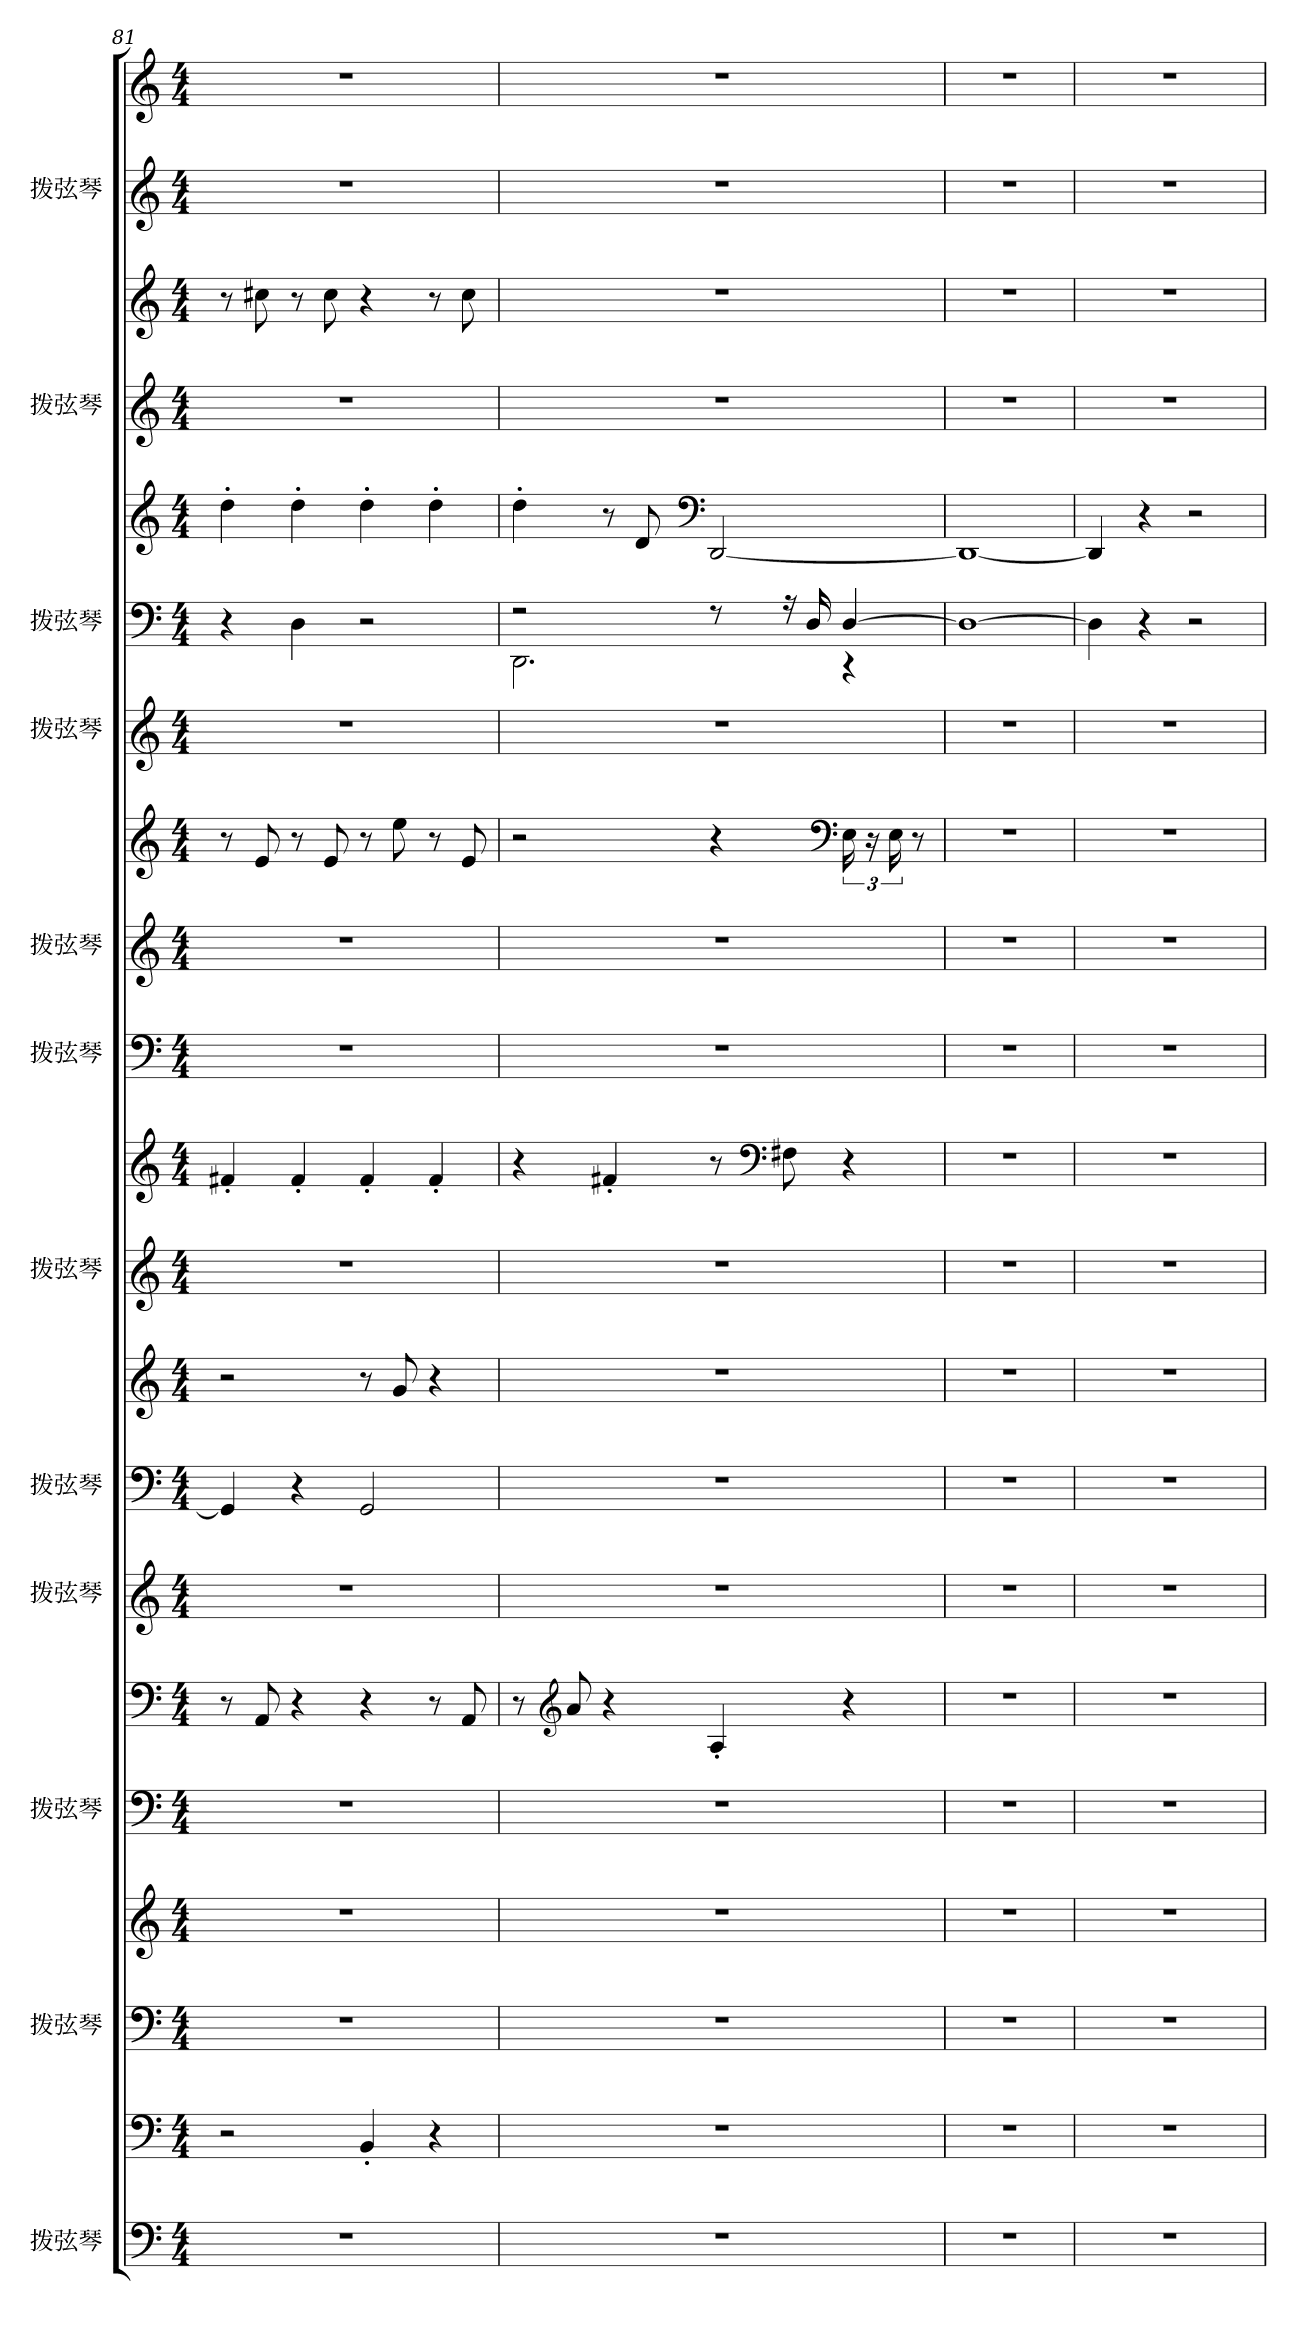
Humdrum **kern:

**kern	**kern	**kern	**kern	**kern	**kern	**kern	**kern	**kern	**kern	**kern	**kern	**kern	**kern	**kern	**kern	**kern	**kern	**kern	**kern	**kern
*part12	*part12	*part11	*part11	*part10	*part10	*part9	*part8	*part8	*part7	*part7	*part6	*part5	*part5	*part4	*part3	*part3	*part2	*part2	*part1	*part1
*staff21	*staff20	*staff19	*staff18	*staff17	*staff16	*staff15	*staff14	*staff13	*staff12	*staff11	*staff10	*staff9	*staff8	*staff7	*staff6	*staff5	*staff4	*staff3	*staff2	*staff1
*I"拨弦琴	*	*I"拨弦琴	*	*I"拨弦琴	*	*I"拨弦琴	*I"拨弦琴	*	*I"拨弦琴	*	*I"拨弦琴	*I"拨弦琴	*	*I"拨弦琴	*I"拨弦琴	*	*I"拨弦琴	*	*I"拨弦琴	*
*clefF4	*clefF4	*clefF4	*clefG2	*clefF4	*clefF4	*clefG2	*clefF4	*clefG2	*clefG2	*clefG2	*clefF4	*clefG2	*clefG2	*clefG2	*clefF4	*clefG2	*clefG2	*clefG2	*clefG2	*clefG2
*k[]	*k[]	*k[]	*k[]	*k[]	*k[]	*k[]	*k[]	*k[]	*k[]	*k[]	*k[]	*k[]	*k[]	*k[]	*k[]	*k[]	*k[]	*k[]	*k[]	*k[]
*M4/4	*M4/4	*M4/4	*M4/4	*M4/4	*M4/4	*M4/4	*M4/4	*M4/4	*M4/4	*M4/4	*M4/4	*M4/4	*M4/4	*M4/4	*M4/4	*M4/4	*M4/4	*M4/4	*M4/4	*M4/4
=81	=81	=81	=81	=81	=81	=81	=81	=81	=81	=81	=81	=81	=81	=81	=81	=81	=81	=81	=81	=81
1r	2r	1r	1r	1r	8r	1r	4GG/]	2r	1r	4f#X'/	1r	1r	8r	1r	4r	4dd'\	1r	8r	1r	1r
.	.	.	.	.	8AA/	.	.	.	.	.	.	.	8e/	.	.	.	.	8cc#X\	.	.
.	.	.	.	.	4r	.	4r	.	.	4f#'/	.	.	8r	.	4D\	4dd'\	.	8r	.	.
.	.	.	.	.	.	.	.	.	.	.	.	.	8e/	.	.	.	.	8cc#\	.	.
.	4BB'/	.	.	.	4r	.	2GG/	8r	.	4f#'/	.	.	8r	.	2r	4dd'\	.	4r	.	.
.	.	.	.	.	.	.	.	8g/	.	.	.	.	8ee\	.	.	.	.	.	.	.
.	4r	.	.	.	8r	.	.	4r	.	4f#'/	.	.	8r	.	.	4dd'\	.	8r	.	.
.	.	.	.	.	8AA/	.	.	.	.	.	.	.	8e/	.	.	.	.	8cc#\	.	.
=82	=82	=82	=82	=82	=82	=82	=82	=82	=82	=82	=82	=82	=82	=82	=82	=82	=82	=82	=82	=82
*	*	*	*	*	*	*	*	*	*	*	*	*	*	*	*^	*	*	*	*	*
1r	1r	1r	1r	1r	8r	1r	1r	1r	1r	4r	1r	1r	2r	1r	2r	2.DD\	4dd'\	1r	1r	1r	1r
*	*	*	*	*	*clefG2	*	*	*	*	*	*	*	*	*	*	*	*	*	*	*	*
.	.	.	.	.	8a/	.	.	.	.	.	.	.	.	.	.	.	.	.	.	.	.
.	.	.	.	.	4r	.	.	.	.	4f#X'/	.	.	.	.	.	.	8r	.	.	.	.
.	.	.	.	.	.	.	.	.	.	.	.	.	.	.	.	.	8d/	.	.	.	.
*	*	*	*	*	*	*	*	*	*	*	*	*	*	*	*	*	*clefF4	*	*	*	*
.	.	.	.	.	4A'/	.	.	.	.	8r	.	.	4r	.	8r	.	[2DD/	.	.	.	.
*	*	*	*	*	*	*	*	*	*	*clefF4	*	*	*	*	*	*	*	*	*	*	*
.	.	.	.	.	.	.	.	.	.	8F#X\	.	.	.	.	16r	.	.	.	.	.	.
.	.	.	.	.	.	.	.	.	.	.	.	.	.	.	16D/	.	.	.	.	.	.
*	*	*	*	*	*	*	*	*	*	*	*	*	*clefF4	*	*	*	*	*	*	*	*
.	.	.	.	.	4r	.	.	.	.	4r	.	.	24E\	.	[4D/	4r	.	.	.	.	.
.	.	.	.	.	.	.	.	.	.	.	.	.	24r	.	.	.	.	.	.	.	.
.	.	.	.	.	.	.	.	.	.	.	.	.	24E\	.	.	.	.	.	.	.	.
.	.	.	.	.	.	.	.	.	.	.	.	.	8r	.	.	.	.	.	.	.	.
*	*	*	*	*	*	*	*	*	*	*	*	*	*	*	*v	*v	*	*	*	*	*
!!LO:PB:g=z
=83	=83	=83	=83	=83	=83	=83	=83	=83	=83	=83	=83	=83	=83	=83	=83	=83	=83	=83	=83	=83
1r	1r	1r	1r	1r	1r	1r	1r	1r	1r	1r	1r	1r	1r	1r	1D_	1DD_	1r	1r	1r	1r
=84	=84	=84	=84	=84	=84	=84	=84	=84	=84	=84	=84	=84	=84	=84	=84	=84	=84	=84	=84	=84
1r	1r	1r	1r	1r	1r	1r	1r	1r	1r	1r	1r	1r	1r	1r	4D\]	4DD/]	1r	1r	1r	1r
.	.	.	.	.	.	.	.	.	.	.	.	.	.	.	4r	4r	.	.	.	.
.	.	.	.	.	.	.	.	.	.	.	.	.	.	.	2r	2r	.	.	.	.
=	=	=	=	=	=	=	=	=	=	=	=	=	=	=	=	=	=	=	=	=
*-	*-	*-	*-	*-	*-	*-	*-	*-	*-	*-	*-	*-	*-	*-	*-	*-	*-	*-	*-	*-
